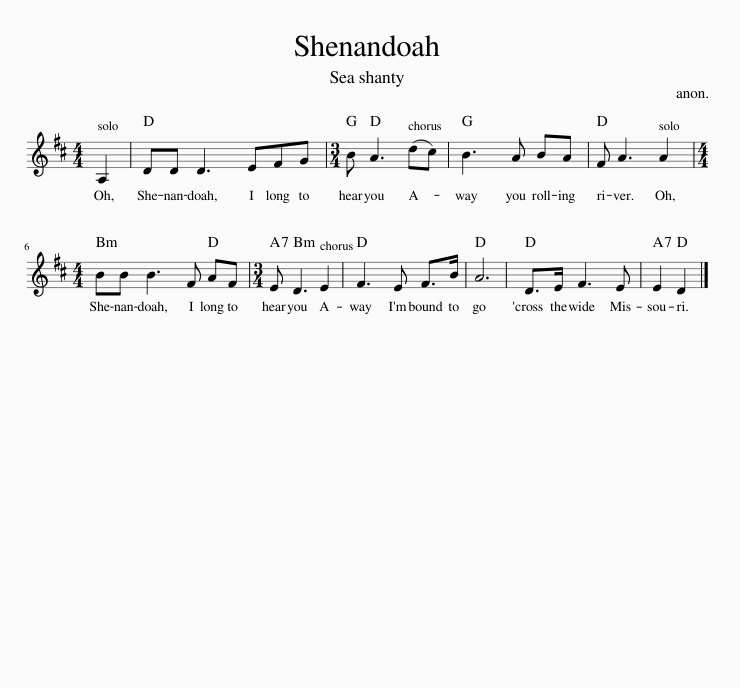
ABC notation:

X:1
L:1/8
M:4/4
I:linebreak $
K:D
V:1 treble
V:1
 A,2 | DD D3 EFG |[M:3/4] B A3 (dc) | B3 A BA | F A3 A2 |$ %5
[M:4/4] BB B3 F AF |[M:3/4] E D3 E2 | F3 E F>B | A6 | D>E F3 E | %10
 E2 D2 |] %11
